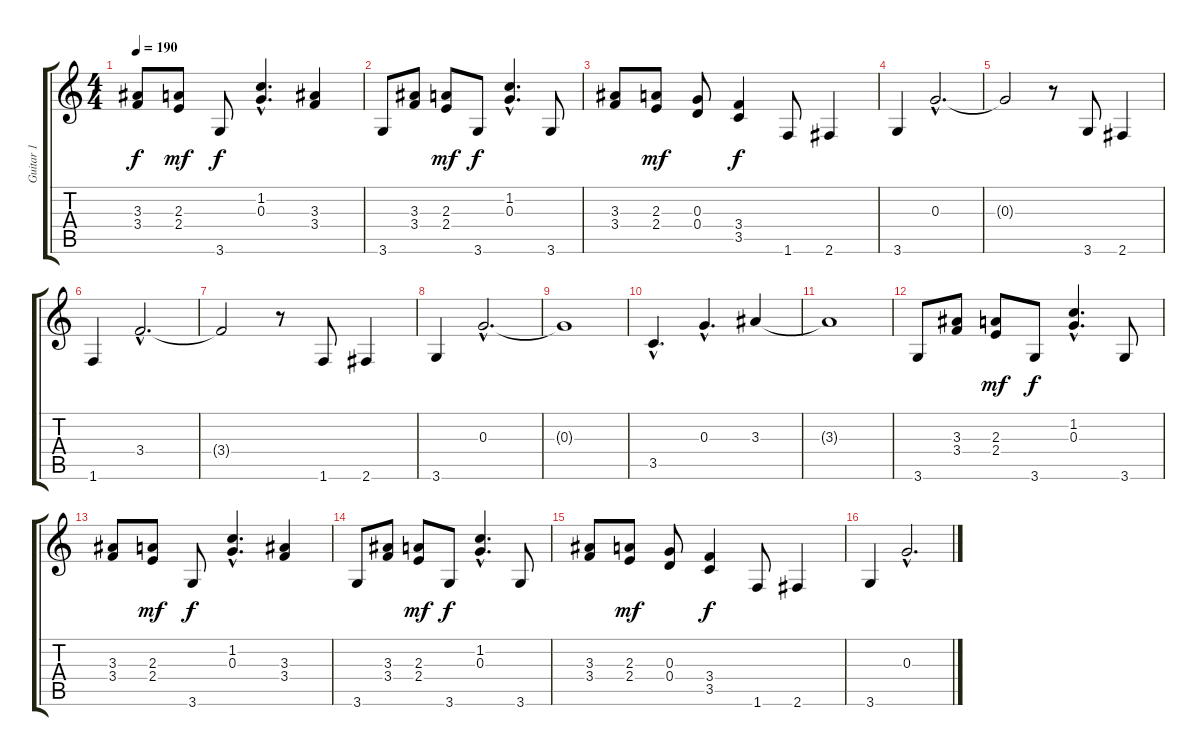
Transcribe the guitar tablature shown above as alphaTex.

\track ("Guitar 1" "Guitar 1") {instrument overdrivenguitar}
\staff {score tabs}
\tuning (E4 B3 G3 D3 A2 E2) {hide}
\ts (4 4)
\tempo 190
\clef g2
\ks c
(3.3 3.4).8{dy f} (2.3 2.4).8{dy mf} 3.6.8{dy f} (1.2{hac} 0.3{hac}).4{d} (3.3 3.4).4 |
3.6.8 (3.3 3.4).8 (2.3 2.4).8{dy mf} 3.6.8{dy f} (1.2{hac} 0.3{hac}).4{d} 3.6.8 |
(3.3 3.4).8 (2.3 2.4).8{dy mf} (0.3 0.4).8 (3.4 3.5).4{dy f} 1.6.8 2.6.4 |
3.6.4 0.3{hac}.2{d} |
0.3{t}.2 r.8 3.6.8 2.6.4 |
1.6.4 3.4{hac}.2{d} |
3.4{t}.2 r.8 1.6.8 2.6.4 |
3.6.4 0.3{hac}.2{d} |
0.3{t}.1 |
3.5{hac}.4{d} 0.3{hac}.4{d} 3.3.4 |
3.3{t}.1 |
3.6.8 (3.3 3.4).8 (2.3 2.4).8{dy mf} 3.6.8{dy f} (1.2{hac} 0.3{hac}).4{d} 3.6.8 |
(3.3 3.4).8 (2.3 2.4).8{dy mf} 3.6.8{dy f} (1.2{hac} 0.3{hac}).4{d} (3.3 3.4).4 |
3.6.8 (3.3 3.4).8 (2.3 2.4).8{dy mf} 3.6.8{dy f} (1.2{hac} 0.3{hac}).4{d} 3.6.8 |
(3.3 3.4).8 (2.3 2.4).8{dy mf} (0.3 0.4).8 (3.4 3.5).4{dy f} 1.6.8 2.6.4 |
3.6.4 0.3{hac}.2{d}
